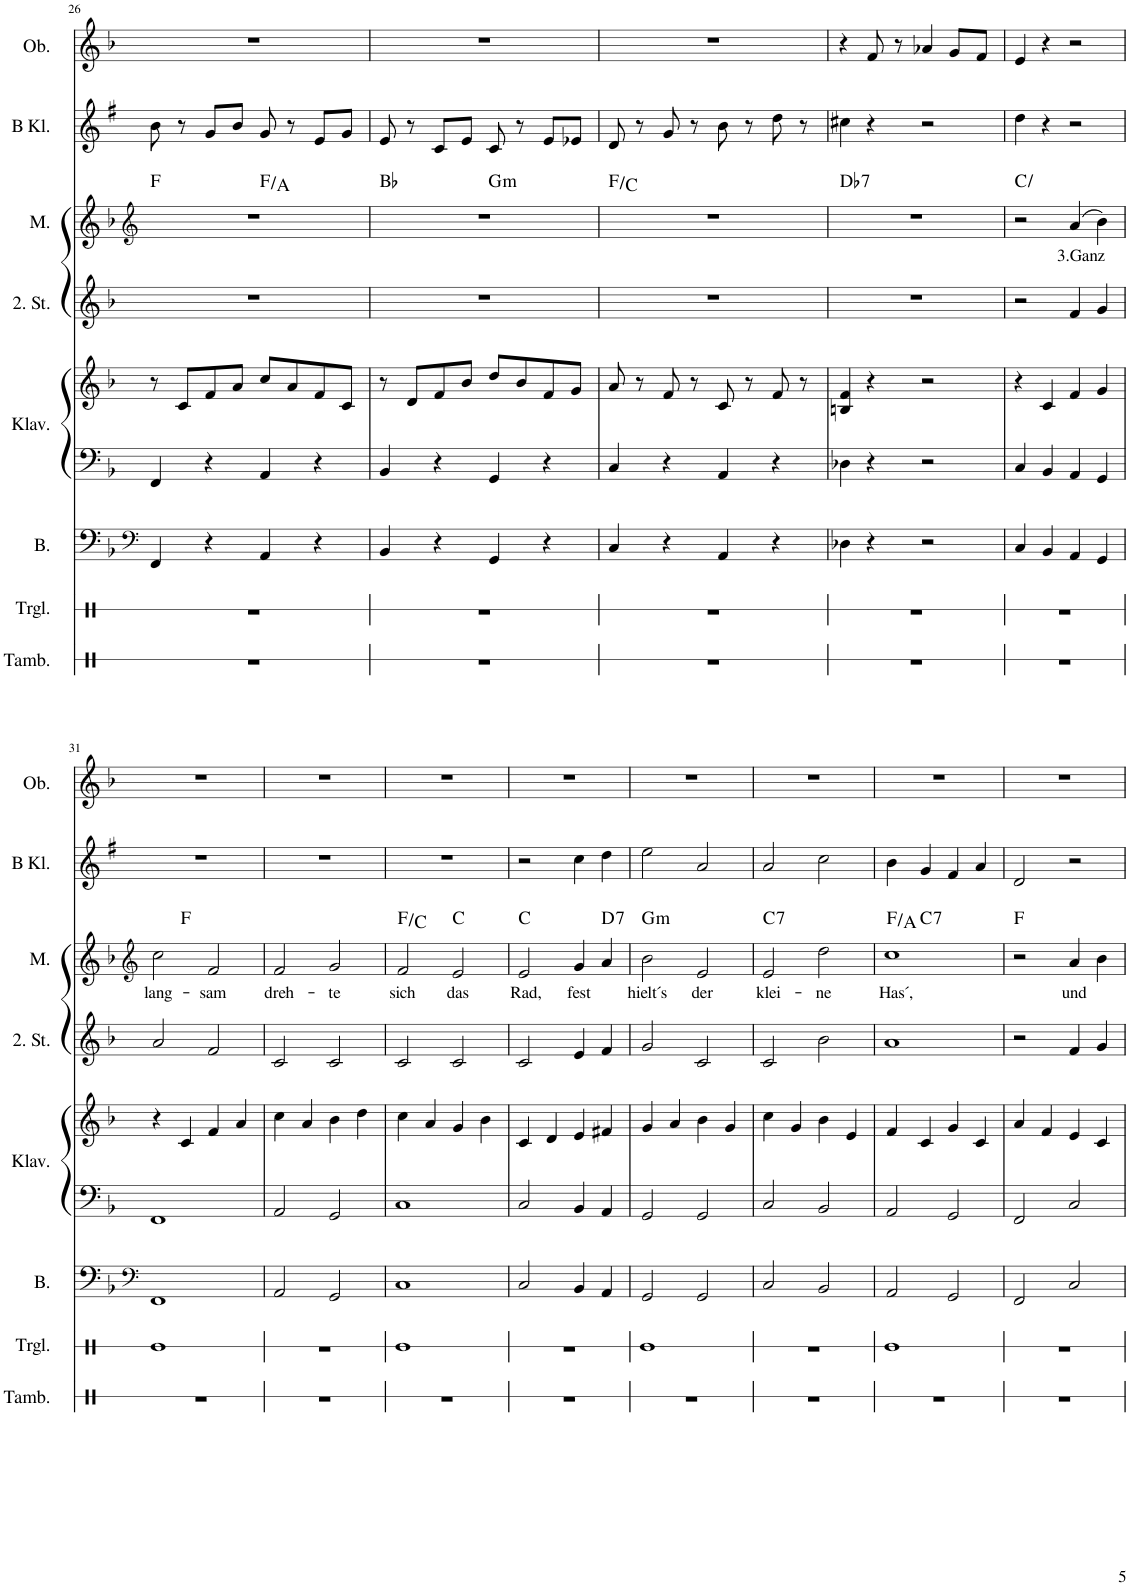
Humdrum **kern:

**kern	**kern	**kern	**kern	**kern	**kern	**kern	**text	**harte	**kern	**kern
*part8	*part7	*part6	*part5	*part5	*part4	*part3	*part3	*part3	*part2	*part1
*staff9	*staff8	*staff7	*staff6	*staff5	*staff4	*staff3	*staff3	*	*staff2	*staff1
*I"Tamburin	*I"Triangel	*I"Bass	*I"Klavier	*	*I"2. Stimme	*I"Melodie	*	*	*I"B Klarinette	*I"Oboe
*I'Tamb.	*I'Trgl.	*I'B.	*I'Klav.	*	*I'2. St.	*I'M.	*	*	*I'B Kl.	*I'Ob.
!!LO:PB:g=z
*clefX	*clefX	*clefF4	*clefF4	*clefG2	*clefG2	*clefG2	*	*	*clefG2	*clefG2
*	*	*	*	*	*	*	*	*	*Trd1c2	*
*k[b-]	*k[b-]	*k[b-]	*k[b-]	*k[b-]	*k[b-]	*k[b-]	*	*	*k[f#]	*k[b-]
=26	=26	=26	=26	=26	=26	=26	=26	=26	=26	=26
*	*	*	*	*	*	*^	*	*	*	*
1r	1r	4FF/	4FF/	8r	1r	1r	2ryy	.	F:maj	8b\	1r
.	.	.	.	8c/L	.	.	.	.	.	8r	.
.	.	4r	4r	8f/	.	.	.	.	.	8g/L	.
.	.	.	.	8a/J	.	.	.	.	.	8b/J	.
.	.	4AA/	4AA/	8cc/L	.	.	2ryy	.	F:maj/3	8g/	.
.	.	.	.	8a/	.	.	.	.	.	8r	.
.	.	4r	4r	8f/	.	.	.	.	.	8e/L	.
.	.	.	.	8c/J	.	.	.	.	.	8g/J	.
=27	=27	=27	=27	=27	=27	=27	=27	=27	=27	=27	=27
1r	1r	4BB-/	4BB-/	8r	1r	1r	2ryy	.	Bb:maj	8e/	1r
.	.	.	.	8d/L	.	.	.	.	.	8r	.
.	.	4r	4r	8f/	.	.	.	.	.	8c/L	.
.	.	.	.	8b-/J	.	.	.	.	.	8e/J	.
!	!	!	!	!	!	!	!	!	!LO:H:kt=m	!	!
.	.	4GG/	4GG/	8dd/L	.	.	2ryy	.	G:min	8c/	.
.	.	.	.	8b-/	.	.	.	.	.	8r	.
.	.	4r	4r	8f/	.	.	.	.	.	8e/L	.
.	.	.	.	8g/J	.	.	.	.	.	8e-X/J	.
*	*	*	*	*	*	*v	*v	*	*	*	*
=28	=28	=28	=28	=28	=28	=28	=28	=28	=28	=28
1r	1r	4C/	4C/	8a/	1r	1r	.	F:maj/5	8d/	1r
.	.	.	.	8r	.	.	.	.	8r	.
.	.	4r	4r	8f/	.	.	.	.	8g/	.
.	.	.	.	8r	.	.	.	.	8r	.
.	.	4AA/	4AA/	8c/	.	.	.	.	8b\	.
.	.	.	.	8r	.	.	.	.	8r	.
.	.	4r	4r	8f/	.	.	.	.	8dd\	.
.	.	.	.	8r	.	.	.	.	8r	.
=29	=29	=29	=29	=29	=29	=29	=29	=29	=29	=29
!	!	!	!	!	!	!	!	!LO:H:kt=7	!	!
1r	1r	4D-X\	4D-X\	4Bn/ 4f/	1r	1r	.	Db:7	4cc#X\	4r
.	.	4r	4r	4r	.	.	.	.	4r	8f/
.	.	.	.	.	.	.	.	.	.	8r
.	.	2r	2r	2r	.	.	.	.	2r	4a-X/
.	.	.	.	.	.	.	.	.	.	8g/L
.	.	.	.	.	.	.	.	.	.	8f/J
=30	=30	=30	=30	=30	=30	=30	=30	=30	=30	=30
1r	1r	4C/	4C/	4r	2r	2r	.	C:maj	4dd\	4e/
.	.	4BB-/	4BB-/	4c/	.	.	.	.	4r	4r
!	!	!	!	!	!	!	!LO:LY:b	!	!	!
.	.	4AA/	4AA/	4f/	4f/	(4a/	3.Ganz	.	2r	2r
.	.	4GG/	4GG/	4g/	4g/	4b-\)	.	.	.	.
!!LO:LB:g=z
=31	=31	=31	=31	=31	=31	=31	=31	=31	=31	=31
*	*	*clefF4	*	*	*	*clefG2	*	*	*	*
!	!	!	!	!	!	!	!LO:LY:b	!	!	!
*	*	*	*	*	*	*^	*	*	*	*
1r	1Re	1FF	1FF	4r	2a/	2cc\	4ryy	lang-	.	1r	1r
.	.	.	.	4c/	.	.	2.ryy	.	F:maj	.	.
!	!	!	!	!	!	!	!	!LO:LY:b	!	!	!
.	.	.	.	4f/	2f/	2f/	.	-sam	.	.	.
.	.	.	.	4a/	.	.	.	.	.	.	.
=32	=32	=32	=32	=32	=32	=32	=32	=32	=32	=32	=32
!	!	!	!	!	!	!	!	!LO:LY:b	!	!	!
*	*	*	*	*	*	*v	*v	*	*	*	*
1r	1r	2AA/	2AA/	4cc\	2c/	2f/	dreh-	.	1r	1r
.	.	.	.	4a/	.	.	.	.	.	.
!	!	!	!	!	!	!	!LO:LY:b	!	!	!
.	.	2GG/	2GG/	4b-\	2c/	2g/	-te	.	.	.
.	.	.	.	4dd\	.	.	.	.	.	.
=33	=33	=33	=33	=33	=33	=33	=33	=33	=33	=33
!	!	!	!	!	!	!	!LO:LY:b	!	!	!
1r	1Re	1C	1C	4cc\	2c/	2f/	sich	F:maj/5	1r	1r
.	.	.	.	4a/	.	.	.	.	.	.
!	!	!	!	!	!	!	!LO:LY:b	!	!	!
.	.	.	.	4g/	2c/	2e/	das	C:maj	.	.
.	.	.	.	4b-\	.	.	.	.	.	.
=34	=34	=34	=34	=34	=34	=34	=34	=34	=34	=34
!	!	!	!	!	!	!	!LO:LY:b	!	!	!
1r	1r	2C/	2C/	4c/	2c/	2e/	Rad,	C:maj	2r	1r
.	.	.	.	4d/	.	.	.	.	.	.
!	!	!	!	!	!	!	!LO:LY:b	!	!	!
.	.	4BB-/	4BB-/	4e/	4e/	4g/	fest	.	4cc\	.
!	!	!	!	!	!	!	!	!LO:H:kt=7	!	!
.	.	4AA/	4AA/	4f#X/	4f/	4a/	.	D:7	4dd\	.
=35	=35	=35	=35	=35	=35	=35	=35	=35	=35	=35
!	!	!	!	!	!	!	!LO:LY:b	!LO:H:kt=m	!	!
1r	1Re	2GG/	2GG/	4g/	2g/	2b-\	hielt´s	G:min	2ee\	1r
.	.	.	.	4a/	.	.	.	.	.	.
!	!	!	!	!	!	!	!LO:LY:b	!	!	!
.	.	2GG/	2GG/	4b-\	2c/	2e/	der	.	2a/	.
.	.	.	.	4g/	.	.	.	.	.	.
=36	=36	=36	=36	=36	=36	=36	=36	=36	=36	=36
!	!	!	!	!	!	!	!LO:LY:b	!LO:H:kt=7	!	!
1r	1r	2C/	2C/	4cc\	2c/	2e/	klei-	C:7	2a/	1r
.	.	.	.	4g/	.	.	.	.	.	.
!	!	!	!	!	!	!	!LO:LY:b	!	!	!
.	.	2BB-/	2BB-/	4b-\	2b-\	2dd\	-ne	.	2cc\	.
.	.	.	.	4e/	.	.	.	.	.	.
=37	=37	=37	=37	=37	=37	=37	=37	=37	=37	=37
!	!	!	!	!	!	!	!LO:LY:b	!	!	!
*	*	*	*	*	*	*^	*	*	*	*
1r	1Re	2AA/	2AA/	4f/	1a	1cc	4ryy	Has´,	F:maj/3	4b\	1r
!	!	!	!	!	!	!	!	!	!LO:H:kt=7	!	!
.	.	.	.	4c/	.	.	2.ryy	.	C:7	4g/	.
.	.	2GG/	2GG/	4g/	.	.	.	.	.	4f#/	.
.	.	.	.	4c/	.	.	.	.	.	4a/	.
*	*	*	*	*	*	*v	*v	*	*	*	*
=38	=38	=38	=38	=38	=38	=38	=38	=38	=38	=38
1r	1r	2FF/	2FF/	4a/	2r	2r	.	F:maj	2d/	1r
.	.	.	.	4f/	.	.	.	.	.	.
!	!	!	!	!	!	!	!LO:LY:b	!	!	!
.	.	2C/	2C/	4e/	4f/	4a/	und	.	2r	.
.	.	.	.	4c/	4g/	4b-\	.	.	.	.
=	=	=	=	=	=	=	=	=	=	=
*-	*-	*-	*-	*-	*-	*-	*-	*-	*-	*-
